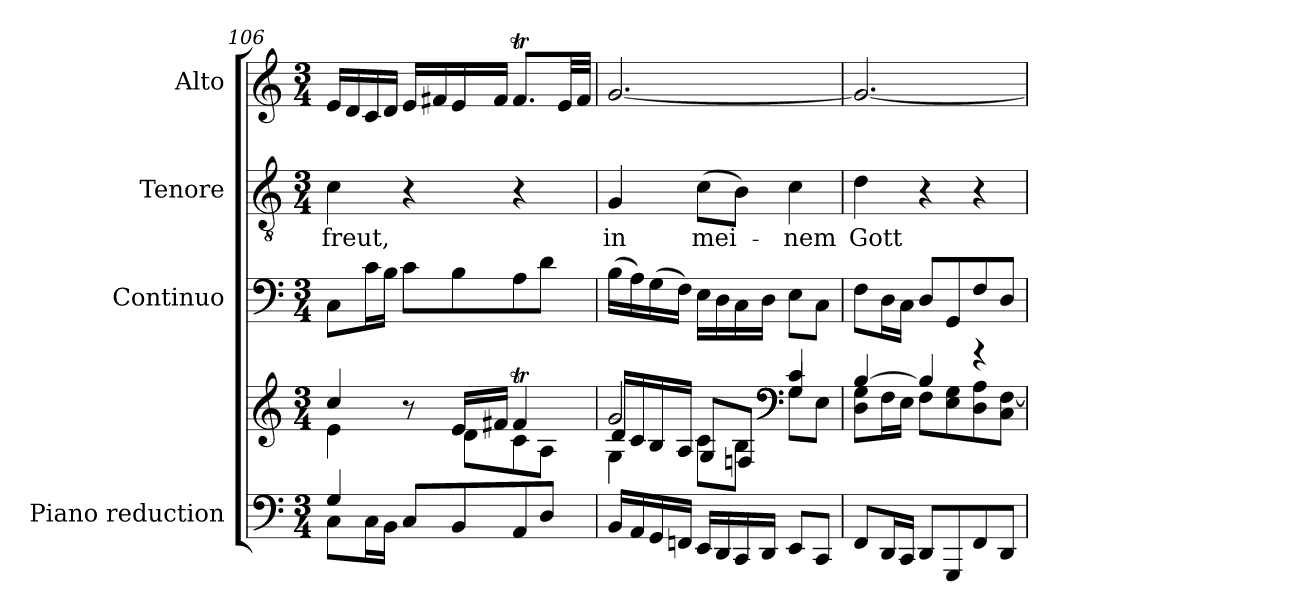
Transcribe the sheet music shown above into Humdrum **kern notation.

**kern	**kern	**kern	**kern	**text	**kern
*part4	*part4	*part3	*part2	*part2	*part1
*staff5	*staff4	*staff3	*staff2	*staff2	*staff1
*I"Piano reduction	*	*I"Continuo	*I"Tenore	*	*I"Alto
*I'Pno	*	*	*	*	*
*clefF4	*clefG2	*clefF4	*clefGv2	*	*clefG2
*k[]	*k[]	*k[]	*k[]	*	*k[]
*M3/4	*M3/4	*M3/4	*M3/4	*	*M3/4
=106	=106	=106	=106	=106	=106
*^	*^	*	*	*	*
!	!	!	!	!	!	!LO:LY:b	!
4G/	8C\L	4cc/	4e\	8C\L	4c\	-freut,	16e/LL
.	.	.	.	.	.	.	16d/
.	16C\L	.	.	16c\L	.	.	16c/
.	16BB\JJ	.	.	16B\JJ	.	.	16d/JJ
8C/L	2ryy	8r	8ryy	8c\L	4r	.	16e/LL
.	.	.	.	.	.	.	16f#X/
8BB/	.	16e/LL	8d\L	8B\	.	.	16e/
.	.	16f#X/JJ	.	.	.	.	16f#/JJ
8AA/	.	4f#t/	8c\	8A\	4r	.	8.f#t/L
8D/J	.	.	8A\J	8d\J	.	.	.
.	.	.	.	.	.	.	32e/LL
.	.	.	.	.	.	.	32f#/JJJ
*v	*v	*	*	*	*	*	*
=107	=107	=107	=107	=107	=107	=107
*	*	*^	*	*	*	*
!	!	!	!	!	!	!LO:LY:b	!
16BB/LL	2g/	4G\	16d/LL	(16B\LL	4G/	in	[2.g/
16AA/	.	.	16c/	16A\)	.	.	.
16GG/	.	.	16B/	(16G\	.	.	.
16FFn/JJ	.	.	16A/JJ	16F\JJ)	.	.	.
!	!	!	!	!	!	!LO:LY:b	!
16EE/LL	.	8c\L	8G/L	16E\LL	(8c\L	mei-	.
16DD/	.	.	.	16D\	.	.	.
16CC/	.	8B\J	8Fn/J	16C\	8B\J)	.	.
16DD/JJ	.	.	.	16D\JJ	.	.	.
*	*clefF4	*	*	*	*	*	*
!	!	!	!	!	!	!LO:LY:b	!
8EE/L	4c/	8G\L	4G/	8E\L	4c\	-nem	.
8CC/J	.	8E\J	.	8C\J	.	.	.
*	*	*v	*v	*	*	*	*
=108	=108	=108	=108	=108	=108	=108
!	!	!	!	!	!LO:LY:b	!
8FF/L	[4B/	8D\ 8G\L	8F\L	4d\	Gott	2.g/_
16DD/L	.	16F\L	16D\L	.	.	.
16CC/JJ	.	16E\JJ	16C\JJ	.	.	.
8DD/L	4B/]	8F\L	8D/L	4r	.	.
8GGG/	.	8E\ 8G\	8GG/	.	.	.
8FF/	4r	8D\ 8A\	8F/	4r	.	.
8DD/J	.	8C\ [8F\J	8D/J	.	.	.
*	*v	*v	*	*	*	*
=	=	=	=	=	=
*-	*-	*-	*-	*-	*-
